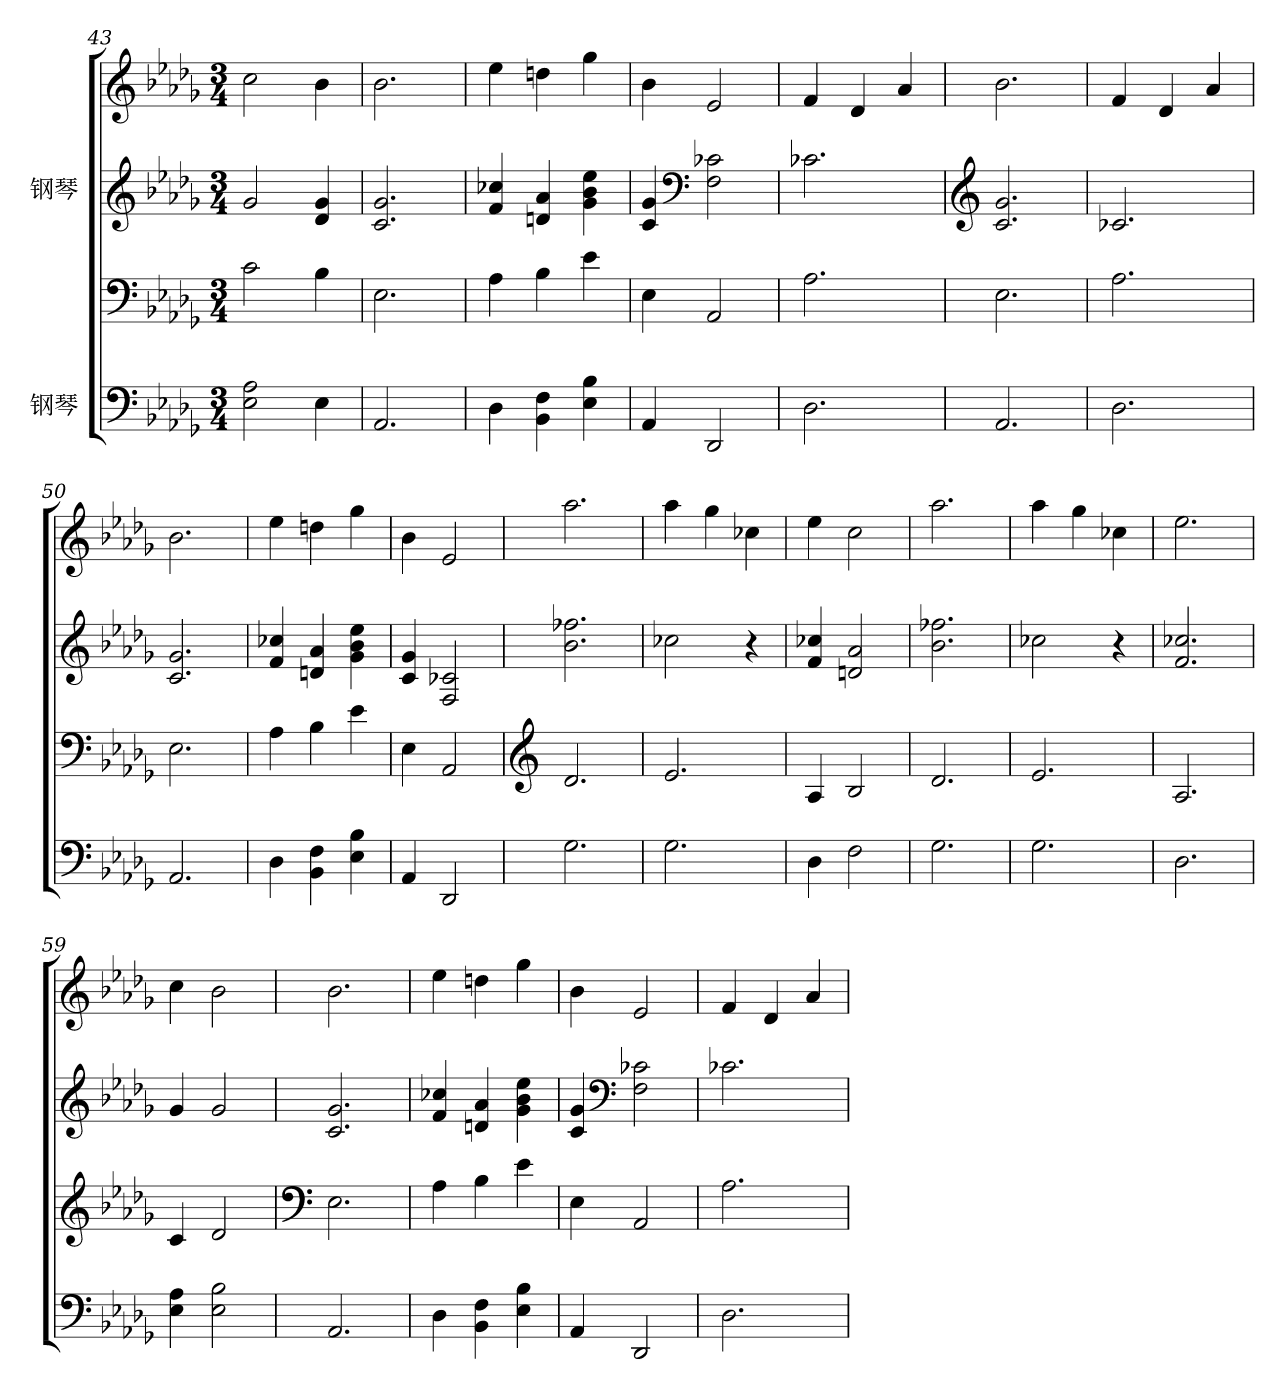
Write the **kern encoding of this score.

**kern	**kern	**kern	**kern
*part2	*part2	*part1	*part1
*staff4	*staff3	*staff2	*staff1
*I"钢琴	*	*I"钢琴	*
*clefF4	*clefF4	*clefG2	*clefG2
*k[b-e-a-d-g-]	*k[b-e-a-d-g-]	*k[b-e-a-d-g-]	*k[b-e-a-d-g-]
*M3/4	*M3/4	*M3/4	*M3/4
*MM67	*MM67	*MM67	*MM67
=43	=43	=43	=43
2E-\ 2A-\	2c\	2g-/	2cc\
4E-\	4B-\	4d-/ 4g-/	4b-\
=44	=44	=44	=44
2.AA-/	2.E-\	2.c/ 2.g-/	2.b-\
=45	=45	=45	=45
4D-\	4A-\	4f/ 4cc-X/	4ee-\
4BB-\ 4F\	4B-\	4dn/ 4a-/	4ddn\
4E-\ 4B-\	4e-\	4g-\ 4b-\ 4ee-\	4gg-\
=46	=46	=46	=46
4AA-/	4E-\	4c/ 4g-/	4b-\
*	*	*clefF4	*
2DD-/	2AA-/	2F\ 2c-X\	2e-/
=47	=47	=47	=47
2.D-\	2.A-\	2.c-X\	4f/
.	.	.	4d-/
.	.	.	4a-/
!!LO:PB:g=z
=48	=48	=48	=48
*	*	*clefG2	*
2.AA-/	2.E-\	2.c/ 2.g-/	2.b-\
=49	=49	=49	=49
2.D-\	2.A-\	2.c-X/	4f/
.	.	.	4d-/
.	.	.	4a-/
=50	=50	=50	=50
2.AA-/	2.E-\	2.c/ 2.g-/	2.b-\
=51	=51	=51	=51
4D-\	4A-\	4f/ 4cc-X/	4ee-\
4BB-\ 4F\	4B-\	4dn/ 4a-/	4ddn\
4E-\ 4B-\	4e-\	4g-\ 4b-\ 4ee-\	4gg-\
=52	=52	=52	=52
4AA-/	4E-\	4c/ 4g-/	4b-\
2DD-/	2AA-/	2F/ 2c-X/	2e-/
=53	=53	=53	=53
*	*clefG2	*	*
2.G-\	2.d-/	2.b-\ 2.ff-X\	2.aa-\
=54	=54	=54	=54
2.G-\	2.e-/	2cc-X\	4aa-\
.	.	.	4gg-\
.	.	4r	4cc-X\
=55	=55	=55	=55
4D-\	4A-/	4f/ 4cc-X/	4ee-\
2F\	2B-/	2dn/ 2a-/	2cc\
=56	=56	=56	=56
2.G-\	2.d-/	2.b-\ 2.ff-X\	2.aa-\
=57	=57	=57	=57
2.G-\	2.e-/	2cc-X\	4aa-\
.	.	.	4gg-\
.	.	4r	4cc-X\
!!LO:LB:g=z
=58	=58	=58	=58
2.D-\	2.A-/	2.f/ 2.cc-X/	2.ee-\
=59	=59	=59	=59
4E-\ 4A-\	4c/	4g-/	4cc\
2E-\ 2B-\	2d-/	2g-/	2b-\
=60	=60	=60	=60
*	*clefF4	*	*
2.AA-/	2.E-\	2.c/ 2.g-/	2.b-\
=61	=61	=61	=61
4D-\	4A-\	4f/ 4cc-X/	4ee-\
4BB-\ 4F\	4B-\	4dn/ 4a-/	4ddn\
4E-\ 4B-\	4e-\	4g-\ 4b-\ 4ee-\	4gg-\
=62	=62	=62	=62
4AA-/	4E-\	4c/ 4g-/	4b-\
*	*	*clefF4	*
2DD-/	2AA-/	2F\ 2c-X\	2e-/
=63	=63	=63	=63
2.D-\	2.A-\	2.c-X\	4f/
.	.	.	4d-/
.	.	.	4a-/
=	=	=	=
*-	*-	*-	*-
